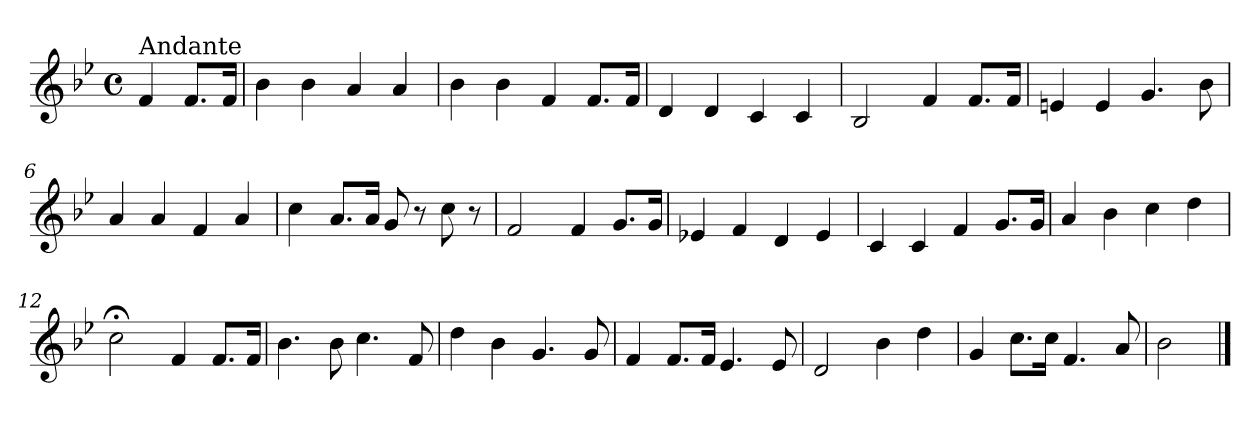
**kern
*part1
*staff1
*clefG2
*k[b-e-]
*B-:
*M4/4
*met(c)
=
!LO:TX:a:t=Andante
4f/
8.f/L
16f/Jk
=1
4b-\
4b-\
4a/
4a/
=2
4b-\
4b-\
4f/
8.f/L
16f/Jk
=3
4d/
4d/
4c/
4c/
=4
2B-/
4f/
8.f/L
16f/Jk
!!LO:LB:g=z
=5
4en/
4e/
4.g/
8b-\
=6
4a/
4a/
4f/
4a/
=7
4cc\
8.a/L
16a/Jk
8g/
8r
8cc\
8r
=8
2f/
4f/
8.g/L
16g/Jk
=9
4e-X/
4f/
4d/
4e-/
!!LO:LB:g=z
=10
4c/
4c/
4f/
8.g/L
16g/Jk
=11
4a/
4b-\
4cc\
4dd\
=12
2cc;<\
4f/
8.f/L
16f/Jk
=13
4.b-\
8b-\
4.cc\
8f/
=14
4dd\
4b-\
4.g/
8g/
!!LO:LB:g=z
=15
4f/
8.f/L
16f/Jk
4.e-/
8e-/
=16
2d/
4b-\
4dd\
=17
4g/
8.cc\L
16cc\Jk
4.f/
8a/
=18
2b-\
==
*-
